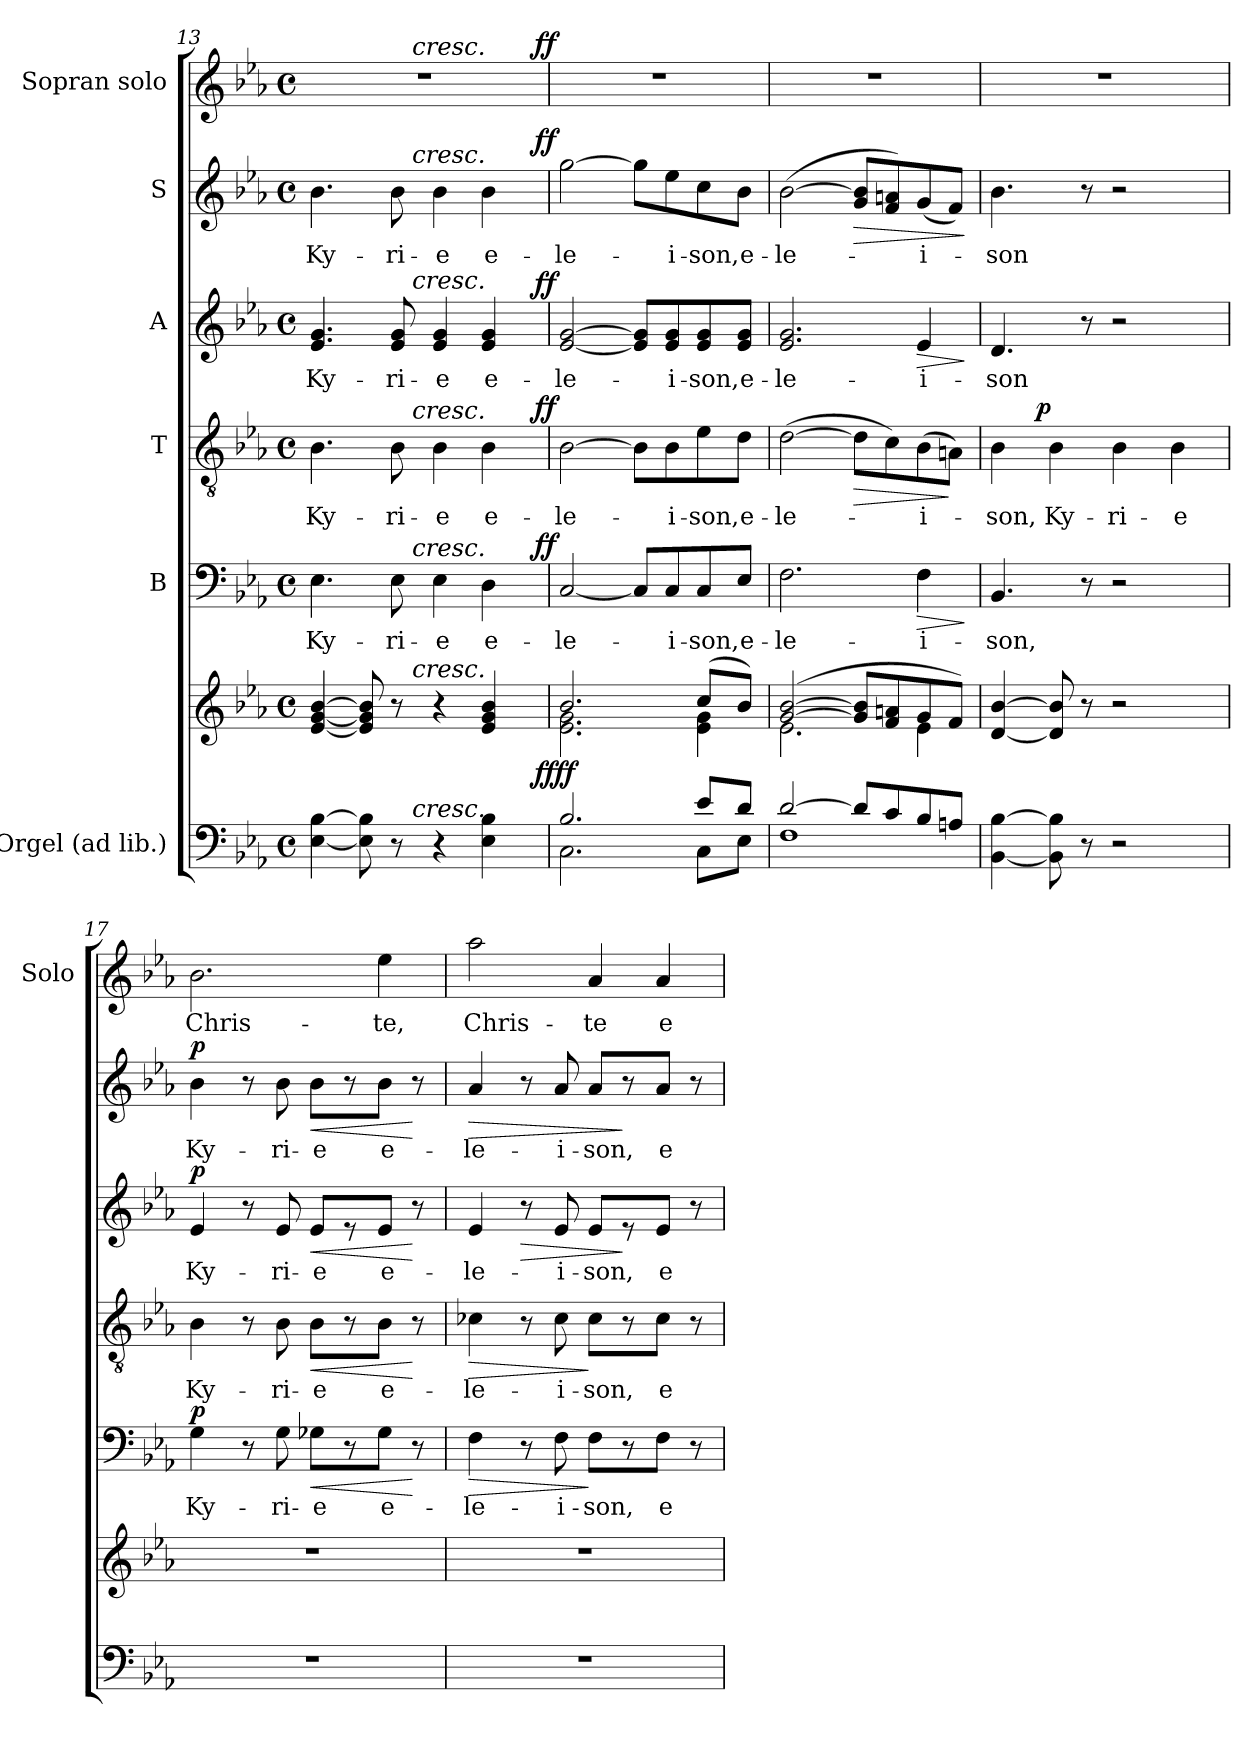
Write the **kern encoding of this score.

**kern	**kern	**dynam	**kern	**text	**dynam	**kern	**text	**dynam	**kern	**text	**dynam	**kern	**text	**dynam	**kern	**text	**dynam
*part6	*part6	*part6	*part5	*part5	*part5	*part4	*part4	*part4	*part3	*part3	*part3	*part2	*part2	*part2	*part1	*part1	*part1
*staff7	*staff6	*staff6/7	*staff5	*staff5	*staff5	*staff4	*staff4	*staff4	*staff3	*staff3	*staff3	*staff2	*staff2	*staff2	*staff1	*staff1	*staff1
*I"Orgel (ad lib.)	*	*	*I"B	*	*	*I"T	*	*	*I"A	*	*	*I"S	*	*	*I"Sopran solo	*	*
*	*	*	*	*	*	*	*	*	*	*	*	*	*	*	*I'Solo	*	*
!!LO:PB:g=z
*clefF4	*clefG2	*	*clefF4	*	*	*clefGv2	*	*	*clefG2	*	*	*clefG2	*	*	*clefG2	*	*
*k[b-e-a-]	*k[b-e-a-]	*	*k[b-e-a-]	*	*	*k[b-e-a-]	*	*	*k[b-e-a-]	*	*	*k[b-e-a-]	*	*	*k[b-e-a-]	*	*
*c:	*c:	*	*c:	*	*	*c:	*	*	*c:	*	*	*c:	*	*	*c:	*	*
*M4/4	*M4/4	*	*M4/4	*	*	*M4/4	*	*	*M4/4	*	*	*M4/4	*	*	*M4/4	*	*
*met(c)	*met(c)	*	*met(c)	*	*	*met(c)	*	*	*met(c)	*	*	*met(c)	*	*	*met(c)	*	*
=13	=13	=13	=13	=13	=13	=13	=13	=13	=13	=13	=13	=13	=13	=13	=13	=13	=13
*^	*^	*	*^	*	*	*^	*	*	*^	*	*	*^	*	*	*^	*	*
*	*^	*	*^	*	*	*^	*	*	*	*^	*	*	*	*^	*	*	*	*^	*	*	*	*^	*	*
[4E-\ [4B-\	2ryy	4..ryy	[4e-/ [4g/ [4b-/	2ryy	4..ryy	.	4.E-\	2ryy	4..ryy	Ky-	.	4.B-\	2ryy	4..ryy	Ky-	.	4.e-/ 4.g/	2ryy	4..ryy	Ky-	.	4.b-\	2ryy	4..ryy	Ky-	.	1r	2ryy	4..ryy	.	.
8E-\] 8B-\]	.	.	8e-/] 8g/] 8b-/]	.	.	.	.	.	.	.	.	.	.	.	.	.	.	.	.	.	.	.	.	.	.	.	.	.	.	.	.
8r	.	.	8r	.	.	.	8E-\	.	.	-ri-	.	8B-\	.	.	-ri-	.	8e-/ 8g/	.	.	-ri-	.	8b-\	.	.	-ri-	.	.	.	.	.	.
!	!	!	!	!	!	!	!	!	!	!	!	!	!	!	!	!	!	!	!	!	!	!	!	!	!	!	!	!	!LO:TX:a:i:t=cresc.	!	!
!	!	!	!	!	!	!	!	!	!	!	!	!	!	!	!	!	!	!	!	!	!	!	!	!LO:TX:a:i:t=cresc.	!	!	!	!	!	!	!
!	!	!	!	!	!	!	!	!	!	!	!	!	!	!	!	!	!	!	!LO:TX:a:i:t=cresc.	!	!	!	!	!	!	!	!	!	!	!	!
!	!	!	!	!	!	!	!	!	!	!	!	!	!	!LO:TX:a:i:t=cresc.	!	!	!	!	!	!	!	!	!	!	!	!	!	!	!	!	!
!	!	!	!	!	!	!	!	!	!LO:TX:a:i:t=cresc.	!	!	!	!	!	!	!	!	!	!	!	!	!	!	!	!	!	!	!	!	!	!
!	!	!	!	!	!LO:TX:a:i:t=cresc.	!	!	!	!	!	!	!	!	!	!	!	!	!	!	!	!	!	!	!	!	!	!	!	!	!	!
!	!	!LO:TX:a:i:t=cresc.	!	!	!	!	!	!	!	!	!	!	!	!	!	!	!	!	!	!	!	!	!	!	!	!	!	!	!	!	!
.	.	2ryy	.	.	2ryy	.	.	.	2ryy	.	.	.	.	2ryy	.	.	.	.	2ryy	.	.	.	.	2ryy	.	.	.	.	2ryy	.	.
4r	4...ryy	.	4r	4...ryy	.	.	4E-\	4...ryy	.	-e	.	4B-\	4...ryy	.	-e	.	4e-/ 4g/	4...ryy	.	-e	.	4b-\	4...ryy	.	-e	.	.	4...ryy	.	.	.
4E-\ 4B-\	.	.	4e-/ 4g/ 4b-/	.	.	.	4D\	.	.	e-	.	4B-\	.	.	e-	.	4e-/ 4g/	.	.	e-	.	4b-\	.	.	e-	.	.	.	.	.	.
.	.	16ryy	.	.	16ryy	.	.	.	16ryy	.	.	.	.	16ryy	.	.	.	.	16ryy	.	.	.	.	16ryy	.	.	.	.	16ryy	.	.
!	!	!	!	!	!	!LO:DY:a=2	!	!	!	!	!	!	!	!	!	!	!	!	!	!	!	!	!	!	!	!	!	!	!	!	!
!	!	!	!	!	!	!LO:DY:n=1:a	!	!	!	!	!LO:DY:a	!	!	!	!	!LO:DY:a	!	!	!	!	!LO:DY:a	!	!	!	!	!LO:DY:a	!	!	!	!	!LO:DY:a
.	32ryy	.	.	32ryy	.	ff ff	.	32ryy	.	.	ff	.	32ryy	.	.	ff	.	32ryy	.	.	ff	.	32ryy	.	.	ff	.	32ryy	.	.	ff
*	*v	*v	*	*	*	*	*v	*v	*v	*	*	*v	*v	*v	*	*	*v	*v	*v	*	*	*v	*v	*v	*	*	*v	*v	*v	*	*
*	*	*	*v	*v	*	*	*	*	*	*	*	*	*	*	*	*	*	*	*	*
=14	=14	=14	=14	=14	=14	=14	=14	=14	=14	=14	=14	=14	=14	=14	=14	=14	=14	=14	=14
2.B-/	2.C\	2.b-/	2.e-\ 2.g\	.	[2C/	-le-	.	[2B-\	-le-	.	[2e-/ [2g/	-le-	.	[2gg\	-le-	.	1r	.	.
.	.	.	.	.	8C/L]	.	.	8B-\L]	.	.	8e-/] 8g/]L	.	.	8gg\L]	.	.	.	.	.
.	.	.	.	.	8C/	-i-	.	8B-\	-i-	.	8e-/ 8g/	-i-	.	8ee-\	-i-	.	.	.	.
8e-/L	8C\L	(8cc/L	4e-\ 4g\	.	8C/	-son,	.	8e-\	-son,	.	8e-/ 8g/	-son,	.	8cc\	-son,	.	.	.	.
8d/J	8E-\J	8b-/J)	.	.	8E-/J	e-	.	8d\J	e-	.	8e-/ 8g/J	e-	.	8b-\J	e-	.	.	.	.
=15	=15	=15	=15	=15	=15	=15	=15	=15	=15	=15	=15	=15	=15	=15	=15	=15	=15	=15	=15
[>2d/	1F	([>2g/ [>2b-/	2.e-\	.	2.F\	-le-	.	([2d\	-le-	.	2.e-/ 2.g/	-le-	.	([2b-\	-le-	.	1r	.	.
!	!	!	!	!	!	!	!	!	!	!LO:HP:b	!	!	!	!	!	!LO:HP:b	!	!	!
8d/L]	.	8g/] 8b-/]L	.	.	.	.	.	8d\L]	.	>	.	.	.	8g/ 8b-/]L	.	>	.	.	.
8c/	.	8f/ 8an/	.	.	.	.	.	8c\)	.	.	.	.	.	8f/ 8an/)	.	.	.	.	.
!	!	!	!	!	!	!	!LO:HP:b	!	!	!	!	!	!LO:HP:b	!	!	!	!	!	!
8B-/	.	8g/	4e-\	.	4F\	-i-	>	(8B-\	-i-	.	4e-/	-i-	>	(8g/	-i-	.	.	.	.
8An/J	.	8f/J)	.	.	.	.	.	8An\J)	.	]	.	.	.	8f/J)	.	.	.	.	.
*v	*v	*	*	*	*	*	*	*	*	*	*	*	*	*	*	*	*	*	*
*	*v	*v	*	*	*	*	*	*	*	*	*	*	*	*	*	*	*	*
.	.	.	.	.	]	.	.	.	.	.	]	.	.	]	.	.	.
=16	=16	=16	=16	=16	=16	=16	=16	=16	=16	=16	=16	=16	=16	=16	=16	=16	=16
*	*	*	*	*	*	*^	*	*	*	*	*	*	*	*	*	*	*
[4BB-\ [4B-\	[4d/ [4b-/	.	4.BB-/	-son,	.	4B-\	8..ryy	-son,	.	4.d/	-son	.	4.b-\	-son	.	1r	.	.
!	!	!	!	!	!	!	!	!	!LO:DY:a	!	!	!	!	!	!	!	!	!
.	.	.	.	.	.	.	2ryy	.	p	.	.	.	.	.	.	.	.	.
8BB-\] 8B-\]	8d/] 8b-/]	.	.	.	.	4B-\	.	Ky-	.	.	.	.	.	.	.	.	.	.
8r	8r	.	8r	.	.	.	.	.	.	8r	.	.	8r	.	.	.	.	.
2r	2r	.	2r	.	.	4B-\	.	-ri-	.	2r	.	.	2r	.	.	.	.	.
.	.	.	.	.	.	.	4ryy	.	.	.	.	.	.	.	.	.	.	.
.	.	.	.	.	.	4B-\	.	-e	.	.	.	.	.	.	.	.	.	.
.	.	.	.	.	.	.	32ryy	.	.	.	.	.	.	.	.	.	.	.
=17	=17	=17	=17	=17	=17	=17	=17	=17	=17	=17	=17	=17	=17	=17	=17	=17	=17	=17
!	!	!	!	!	!LO:DY:a	!	!	!	!	!	!	!LO:DY:a	!	!	!LO:DY:a	!	!	!
*	*	*	*	*	*	*v	*v	*	*	*	*	*	*	*	*	*	*	*
1r	1r	.	4G\	Ky-	p	4B-\	Ky-	.	4e-/	Ky-	p	4b-\	Ky-	p	2.b-\	Chris-	.
.	.	.	8r	.	.	8r	.	.	8r	.	.	8r	.	.	.	.	.
.	.	.	8G\	-ri-	.	8B-\	-ri-	.	8e-/	-ri-	.	8b-\	-ri-	.	.	.	.
!	!	!	!	!	!LO:HP:b	!	!	!LO:HP:b	!	!	!LO:HP:b	!	!	!LO:HP:b	!	!	!
.	.	.	8G-X\L	-e	<	8B-\L	-e	<	8e-/L	-e	<	8b-\L	-e	<	.	.	.
.	.	.	8r	.	.	8r	.	.	8r	.	.	8r	.	.	.	.	.
.	.	.	8G-\J	e-	.	8B-\J	e-	.	8e-/J	e-	.	8b-\J	e-	.	4ee-\	-te,	.
.	.	.	8r	.	[	8r	.	[	8r	.	[	8r	.	[	.	.	.
=18	=18	=18	=18	=18	=18	=18	=18	=18	=18	=18	=18	=18	=18	=18	=18	=18	=18
!	!	!	!	!	!LO:HP:b	!	!	!LO:HP:b	!	!	!	!	!	!LO:HP:b	!	!	!
1r	1r	.	4F\	-le-	>	4c-X\	-le-	>	4e-/	-le-	.	4a-/	-le-	>	2aa-\	Chris-	.
!	!	!	!	!	!	!	!	!	!	!	!LO:HP:b	!	!	!	!	!	!
.	.	.	8r	.	.	8r	.	.	8r	.	>	8r	.	.	.	.	.
.	.	.	8F\	-i-	.	8c-\	-i-	.	8e-/	-i-	.	8a-/	-i-	.	.	.	.
.	.	.	8F\L	-son,	]	8c-\L	-son,	]	8e-/L	-son,	.	8a-/L	-son,	.	4a-/	-te	.
.	.	.	8r	.	.	8r	.	.	8r	.	]	8r	.	]	.	.	.
.	.	.	8F\J	e-	.	8c-\J	e-	.	8e-/J	e-	.	8a-/J	e-	.	4a-/	e-	.
.	.	.	8r	.	.	8r	.	.	8r	.	.	8r	.	.	.	.	.
=	=	=	=	=	=	=	=	=	=	=	=	=	=	=	=	=	=
*-	*-	*-	*-	*-	*-	*-	*-	*-	*-	*-	*-	*-	*-	*-	*-	*-	*-
